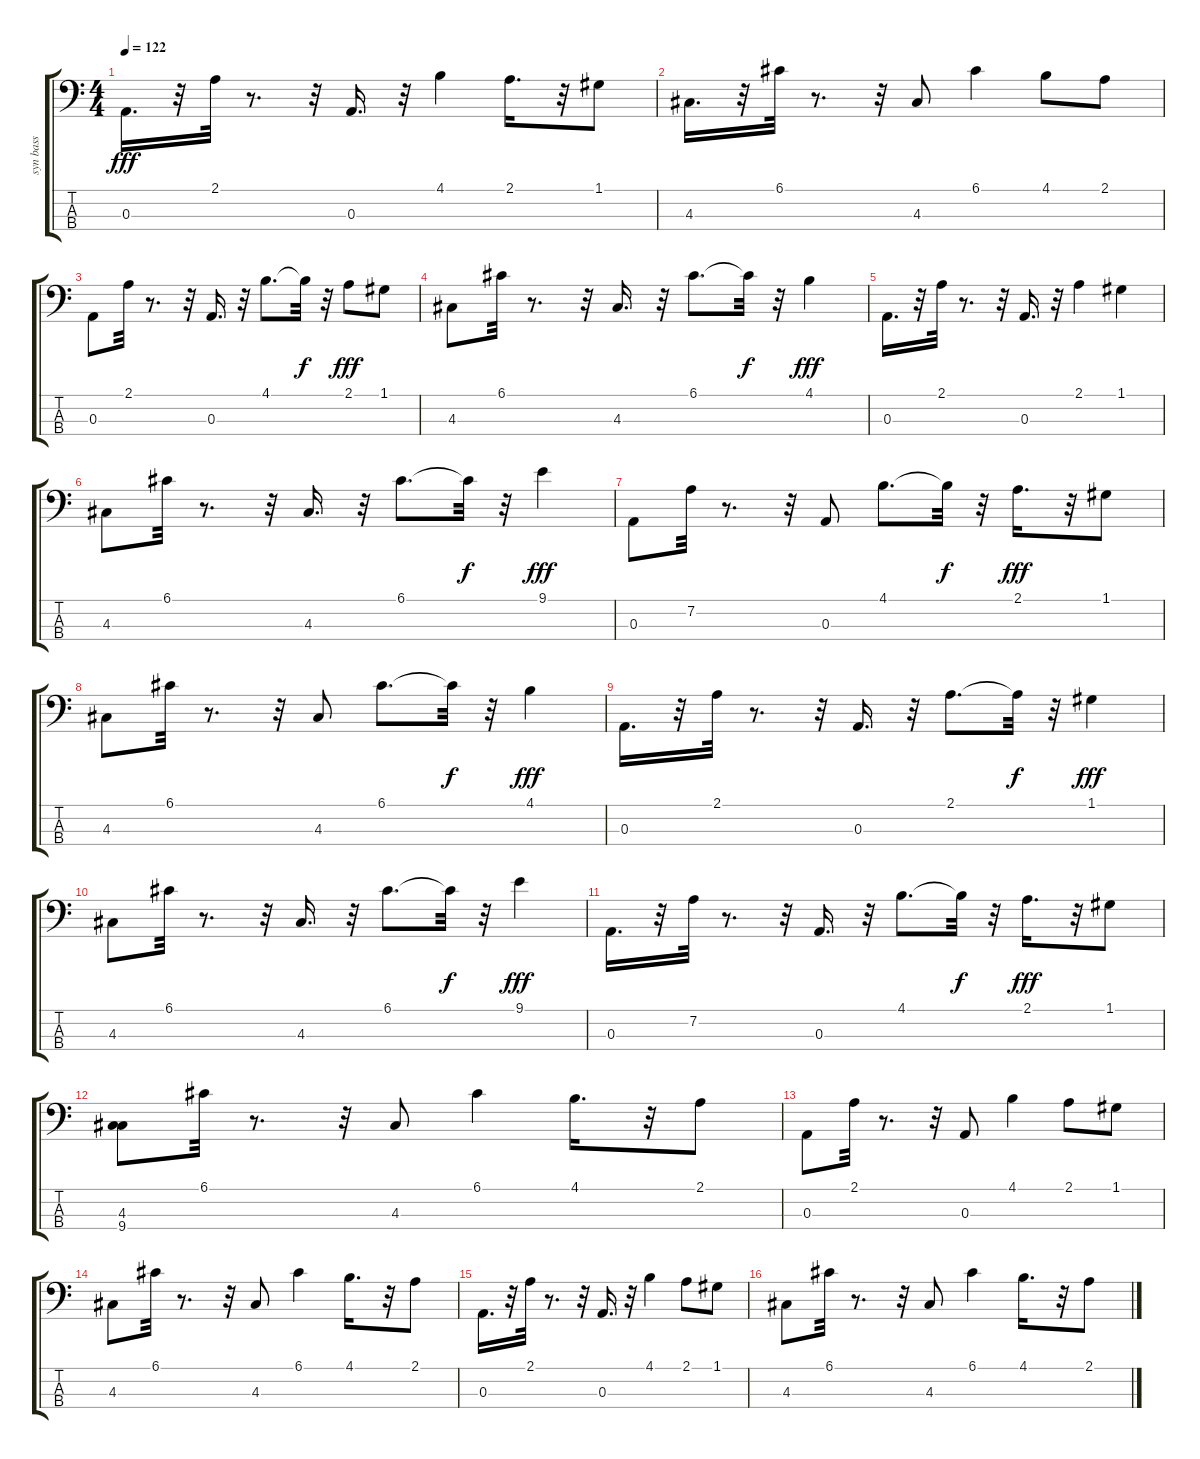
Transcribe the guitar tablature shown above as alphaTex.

\track ("syn bass" "syn bass") {instrument synthbass1}
\staff {score tabs}
\tuning (G2 D2 A1 E1) {hide}
\ts (4 4)
\tempo 122
\clef f4
\ks c
0.3.16{d dy fff} r.32 2.1.32 r.8{d} r.32 0.3.16{d} r.32 4.1.4 2.1.16{d} r.32 1.1.8 |
4.3.16{d} r.32 6.1.32 r.8{d} r.32 4.3.8 6.1.4 4.1.8 2.1.8 |
0.3.8 2.1.32 r.8{d} r.32 0.3.16{d} r.32 4.1.8{d} 4.1{t}.32{dy f} r.32 2.1.8{dy fff} 1.1.8 |
4.3.8 6.1.32 r.8{d} r.32 4.3.16{d} r.32 6.1.8{d} 6.1{t}.32{dy f} r.32 4.1.4{dy fff} |
0.3.16{d} r.32 2.1.32 r.8{d} r.32 0.3.16{d} r.32 2.1.4 1.1.4 |
4.3.8 6.1.32 r.8{d} r.32 4.3.16{d} r.32 6.1.8{d} 6.1{t}.32{dy f} r.32 9.1.4{dy fff} |
0.3.8 7.2.32 r.8{d} r.32 0.3.8 4.1.8{d} 4.1{t}.32{dy f} r.32 2.1.16{d dy fff} r.32 1.1.8 |
4.3.8 6.1.32 r.8{d} r.32 4.3.8 6.1.8{d} 6.1{t}.32{dy f} r.32 4.1.4{dy fff} |
0.3.16{d} r.32 2.1.32 r.8{d} r.32 0.3.16{d} r.32 2.1.8{d} 2.1{t}.32{dy f} r.32 1.1.4{dy fff} |
4.3.8 6.1.32 r.8{d} r.32 4.3.16{d} r.32 6.1.8{d} 6.1{t}.32{dy f} r.32 9.1.4{dy fff} |
0.3.16{d} r.32 7.2.32 r.8{d} r.32 0.3.16{d} r.32 4.1.8{d} 4.1{t}.32{dy f} r.32 2.1.16{d dy fff} r.32 1.1.8 |
(4.3 9.4).8 6.1.32 r.8{d} r.32 4.3.8 6.1.4 4.1.16{d} r.32 2.1.8 |
0.3.8 2.1.32 r.8{d} r.32 0.3.8 4.1.4 2.1.8 1.1.8 |
4.3.8 6.1.32 r.8{d} r.32 4.3.8 6.1.4 4.1.16{d} r.32 2.1.8 |
0.3.16{d} r.32 2.1.32 r.8{d} r.32 0.3.16{d} r.32 4.1.4 2.1.8 1.1.8 |
4.3.8 6.1.32 r.8{d} r.32 4.3.8 6.1.4 4.1.16{d} r.32 2.1.8
